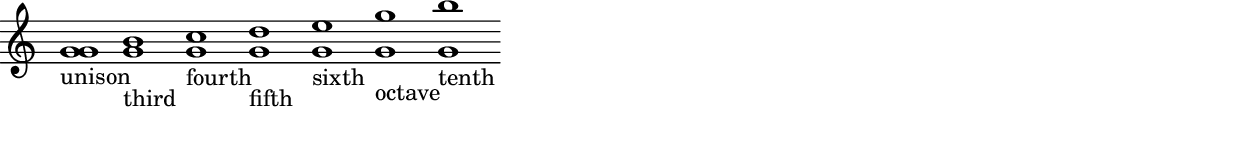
%% Generated by lilypond-book
%% Options: [exampleindent=10.16\mm,fragment,indent=0\mm,line-width=13.0\cm,notime,paper-height=845.047\pt,paper-width=597.508\pt,papersize='(cons (* 597.508 pt) (* 845.047 pt)),quote,relative=2]
\include "lilypond-book-preamble.ly"


% ****************************************************************
% Start cut-&-pastable-section
% ****************************************************************

#(ly:set-option 'eps-box-padding 3.000000)



\paper {
  #(set-paper-size '(cons (* 597.508 pt) (* 845.047 pt)))
  indent = 0\mm
  line-width = 13.0\cm
  % offset the left padding, also add 1mm as lilypond creates cropped
  % images with a little space on the right
  line-width = #(- line-width (* mm  3.000000) (* mm 1))
  line-width = 13.0\cm - 2.0 * 10.16\mm
  % offset the left padding, also add 1mm as lilypond creates cropped
  % images with a little space on the right
  line-width = #(- line-width (* mm  3.000000) (* mm 1))
}

\layout {
  
 \context {
   \Score
   timing = ##f
 }
 \context {
   \Staff
   \remove Time_signature_engraver
 }
}


\relative c''
{


% ****************************************************************
% ly snippet contents follows:
% ****************************************************************
\sourcefileline 4501
  <g g>1_"unison  " s
  <g b>_"third  " s
  <g c>_"fourth  " s
  <g d'>_"fifth  " s
  <g e'>_"sixth  " s
  <g g'>_"octave  " s
  <g b'>_"tenth" s s


% ****************************************************************
% end ly snippet
% ****************************************************************
}
